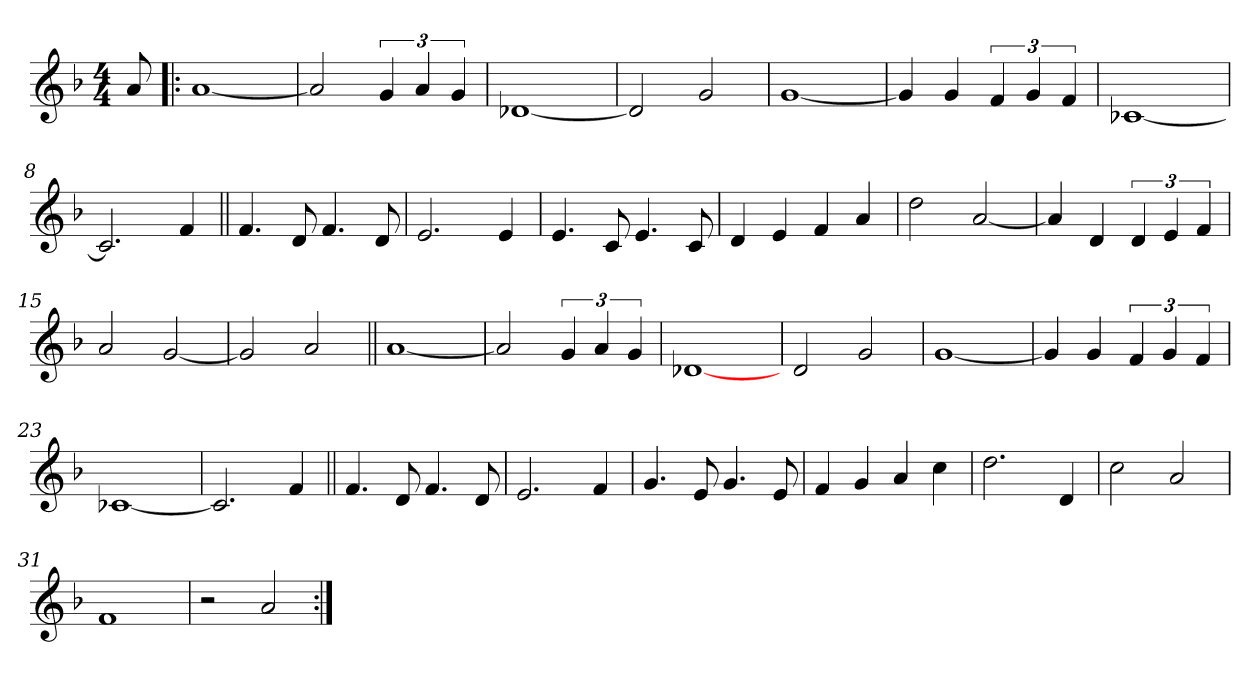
**kern
*part1
*staff1
*clefG2
*k[b-]
*F:
*M4/4
=
8a/
=1!|:
[1a
=2
2a/]
6g/
6a/
6g/
=3
[1d-X
=4
2d-/]
2g/
=5
[1g
=6
4g/]
4g/
6f/
6g/
6f/
!!LO:LB:g=z
=7
[1c-X
=8
2.c-/]
4f/
=9||
4.f/
8d/
4.f/
8d/
=10
2.e/
4e/
=11
4.e/
8c/
4.e/
8c/
=12
4d/
4e/
4f/
4a/
!!LO:LB:g=z
=13
2dd\
[2a/
=14
4a/]
4d/
6d/
6e/
6f/
=15
2a/
[2g/
=16
2g/]
2a/
=17||
[1a
=18
2a/]
6g/
6a/
6g/
!!LO:LB:g=z
=19
[1d-X
=20
2d/
2g/
=21
[1g
=22
4g/]
4g/
6f/
6g/
6f/
=23
[1c-X
=24
2.c-/]
4f/
!!LO:LB:g=z
=25||
4.f/
8d/
4.f/
8d/
=26
2.e/
4f/
=27
4.g/
8e/
4.g/
8e/
=28
4f/
4g/
4a/
4cc\
=29
2.dd\
4d/
=30
2cc\
2a/
!!LO:LB:g=z
=31
1f
=32
2r
2a/
=:|!
*-
